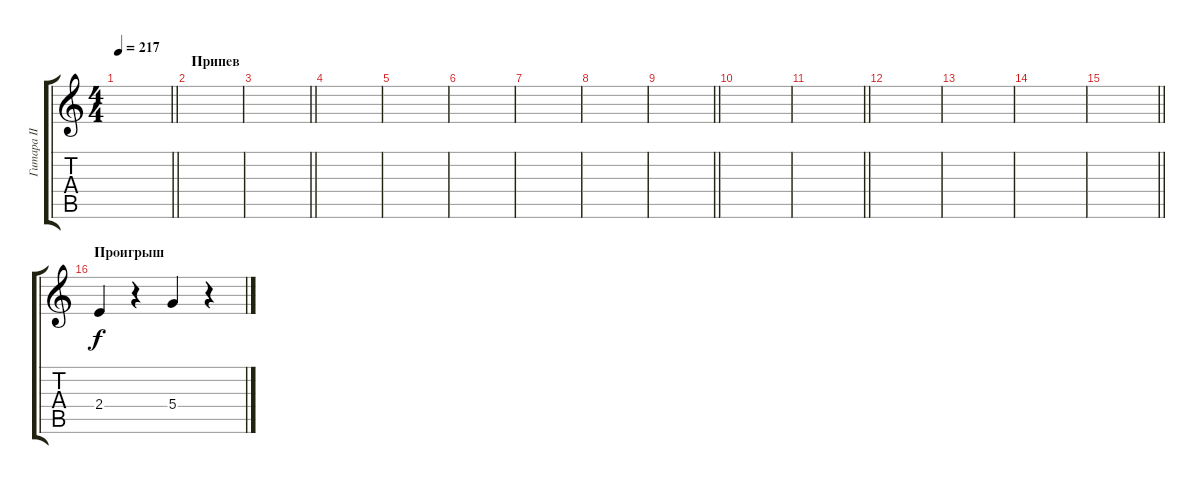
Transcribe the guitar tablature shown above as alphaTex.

\track ("Гитара II" "Гитара II") {instrument distortionguitar}
\staff {score tabs}
\tuning (E4 B3 G3 D3 A2 E2) {hide}
\ts (4 4)
\tempo 217
\clef g2
\barLineRight lightlight
\ks c
|
\section ("" "Припев")
|
\barLineRight lightlight
|
|
|
|
|
|
\barLineRight lightlight
|
|
\barLineRight lightlight
|
|
|
|
\barLineRight lightlight
|
\section ("" "Проигрыш")
2.4.4 r.4 5.4.4 r.4
